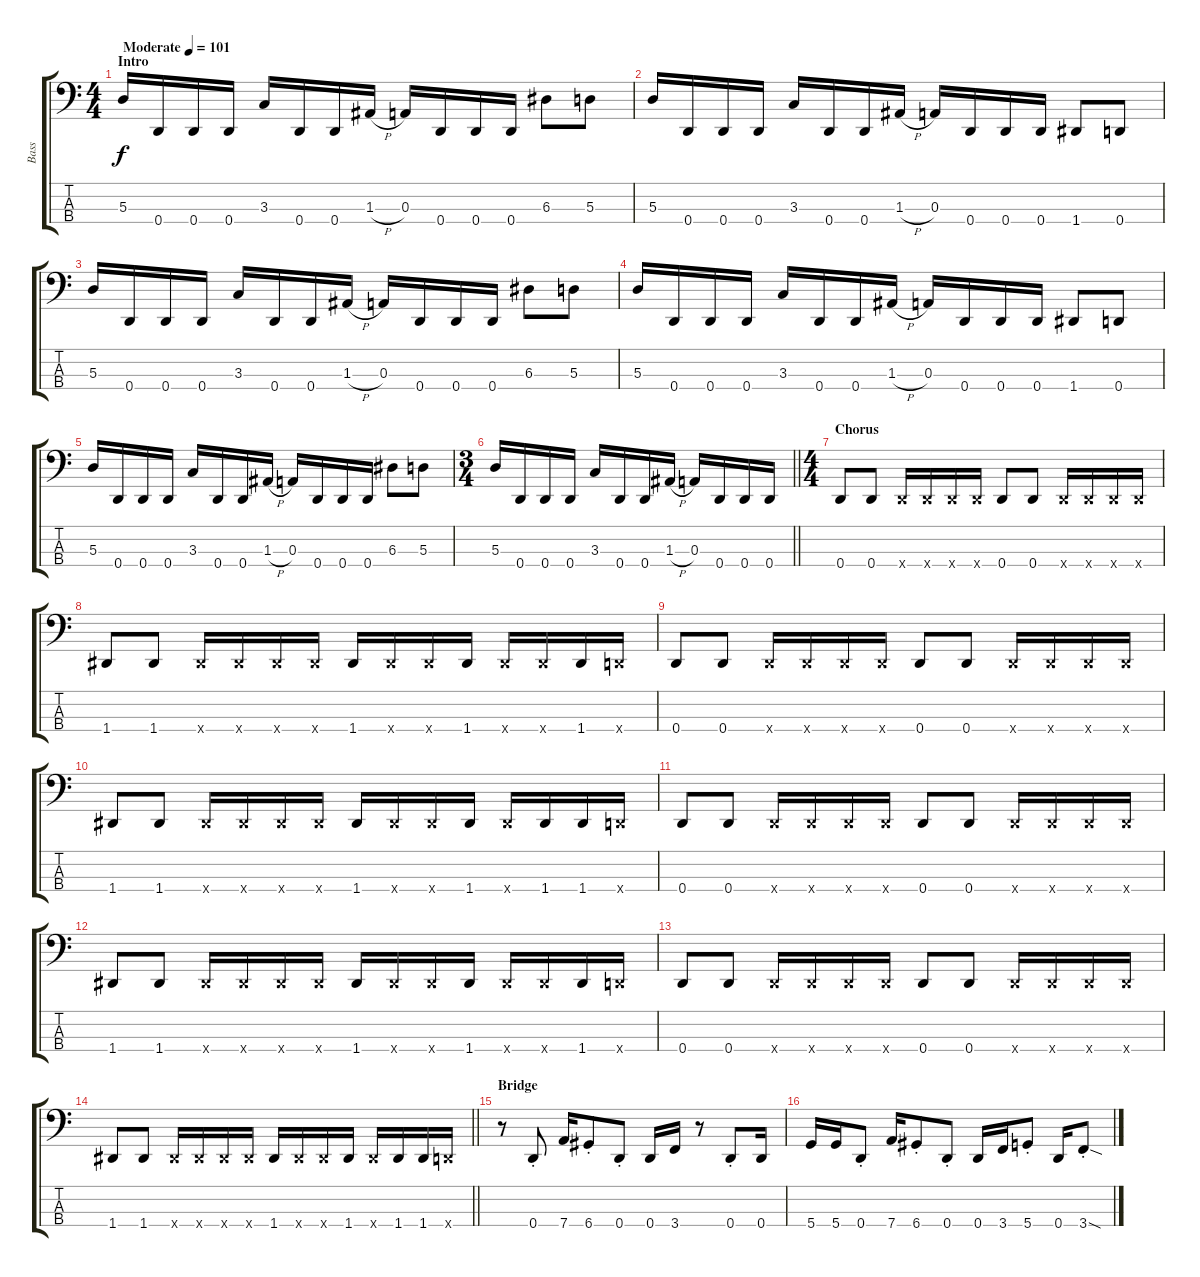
\track ("Bass" "Bass") {instrument electricbasspick}
\staff {score tabs}
\tuning (G2 D2 A1 D1) {hide}
\ts (4 4)
\section ("" "Intro")
\tempo (101 "Moderate")
\clef f4
\ks c
5.3.16{dy f instrument electricbasspick} 0.4.16 0.4.16 0.4.16 3.3.16 0.4.16 0.4.16 1.3{h}.16 0.3.16 0.4.16 0.4.16 0.4.16 6.3.8 5.3.8 |
5.3.16 0.4.16 0.4.16 0.4.16 3.3.16 0.4.16 0.4.16 1.3{h}.16 0.3.16 0.4.16 0.4.16 0.4.16 1.4.8 0.4.8 |
5.3.16 0.4.16 0.4.16 0.4.16 3.3.16 0.4.16 0.4.16 1.3{h}.16 0.3.16 0.4.16 0.4.16 0.4.16 6.3.8 5.3.8 |
5.3.16 0.4.16 0.4.16 0.4.16 3.3.16 0.4.16 0.4.16 1.3{h}.16 0.3.16 0.4.16 0.4.16 0.4.16 1.4.8 0.4.8 |
5.3.16 0.4.16 0.4.16 0.4.16 3.3.16 0.4.16 0.4.16 1.3{h}.16 0.3.16 0.4.16 0.4.16 0.4.16 6.3.8 5.3.8 |
\ts (3 4)
\barLineRight lightlight
5.3.16 0.4.16 0.4.16 0.4.16 3.3.16 0.4.16 0.4.16 1.3{h}.16 0.3.16 0.4.16 0.4.16 0.4.16 |
\ts (4 4)
\section ("" "Chorus")
0.4.8 0.4.8 0.4{x}.16 0.4{x}.16 0.4{x}.16 0.4{x}.16 0.4.8 0.4.8 0.4{x}.16 0.4{x}.16 0.4{x}.16 0.4{x}.16 |
1.4.8 1.4.8 1.4{x}.16 1.4{x}.16 1.4{x}.16 1.4{x}.16 1.4.16 1.4{x}.16 1.4{x}.16 1.4.16 1.4{x}.16 1.4{x}.16 1.4.16 0.4{x}.16 |
0.4.8 0.4.8 0.4{x}.16 0.4{x}.16 0.4{x}.16 0.4{x}.16 0.4.8 0.4.8 0.4{x}.16 0.4{x}.16 0.4{x}.16 0.4{x}.16 |
1.4.8 1.4.8 1.4{x}.16 1.4{x}.16 1.4{x}.16 1.4{x}.16 1.4.16 1.4{x}.16 1.4{x}.16 1.4.16 1.4{x}.16 1.4.16 1.4.16 0.4{x}.16 |
0.4.8 0.4.8 0.4{x}.16 0.4{x}.16 0.4{x}.16 0.4{x}.16 0.4.8 0.4.8 0.4{x}.16 0.4{x}.16 0.4{x}.16 0.4{x}.16 |
1.4.8 1.4.8 1.4{x}.16 1.4{x}.16 1.4{x}.16 1.4{x}.16 1.4.16 1.4{x}.16 1.4{x}.16 1.4.16 1.4{x}.16 1.4{x}.16 1.4.16 0.4{x}.16 |
0.4.8 0.4.8 0.4{x}.16 0.4{x}.16 0.4{x}.16 0.4{x}.16 0.4.8 0.4.8 0.4{x}.16 0.4{x}.16 0.4{x}.16 0.4{x}.16 |
\barLineRight lightlight
1.4.8 1.4.8 1.4{x}.16 1.4{x}.16 1.4{x}.16 1.4{x}.16 1.4.16 1.4{x}.16 1.4{x}.16 1.4.16 1.4{x}.16 1.4.16 1.4.16 0.4{x}.16 |
\section ("" "Bridge")
r.8 0.4{st}.8 7.4.16 6.4{st}.8 0.4{st}.8 0.4.16 3.4.16 r.8 0.4{st}.8 0.4.16 |
5.4.16 5.4.16 0.4{st}.8 7.4.16 6.4{st}.8 0.4{st}.8 0.4.16 3.4.16 5.4{st}.8 0.4.16 3.4{sod st}.8
